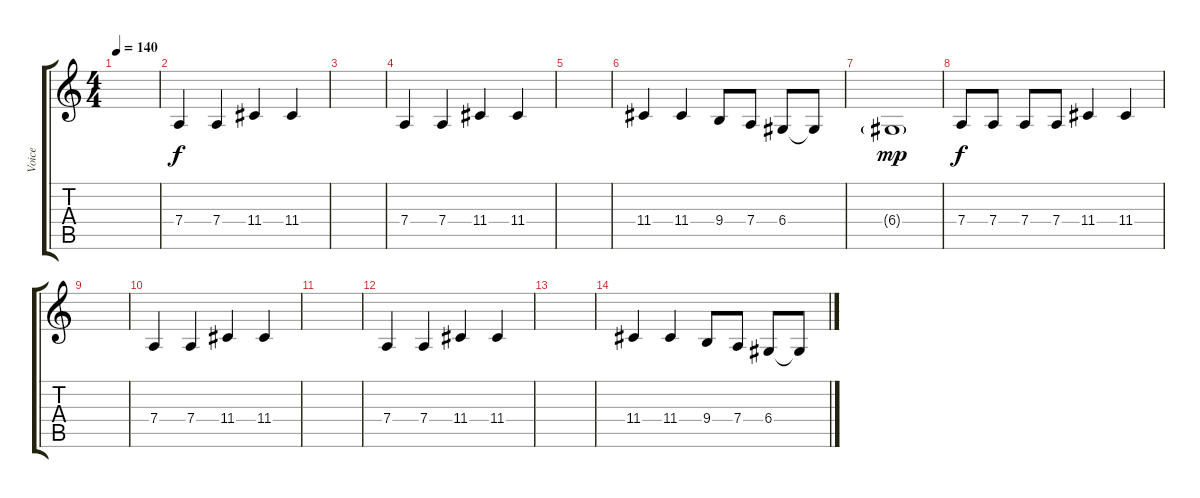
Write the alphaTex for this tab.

\track ("Voice" "Voice") {instrument violin}
\staff {score tabs}
\tuning (E4 B3 G3 D3 A2 E2) {hide}
\ts (4 4)
\tempo 140
\clef g2
\ks c
|
7.4.4 7.4.4 11.4.4 11.4.4 |
|
7.4.4 7.4.4 11.4.4 11.4.4 |
|
11.4.4 11.4.4 9.4.8 7.4.8 6.4.8 6.4{t}.8 |
6.4{g}.1{dy mp} |
7.4.8{dy f} 7.4.8 7.4.8 7.4.8 11.4.4 11.4.4 |
|
7.4.4 7.4.4 11.4.4 11.4.4 |
|
7.4.4 7.4.4 11.4.4 11.4.4 |
|
11.4.4 11.4.4 9.4.8 7.4.8 6.4.8 6.4{t}.8
